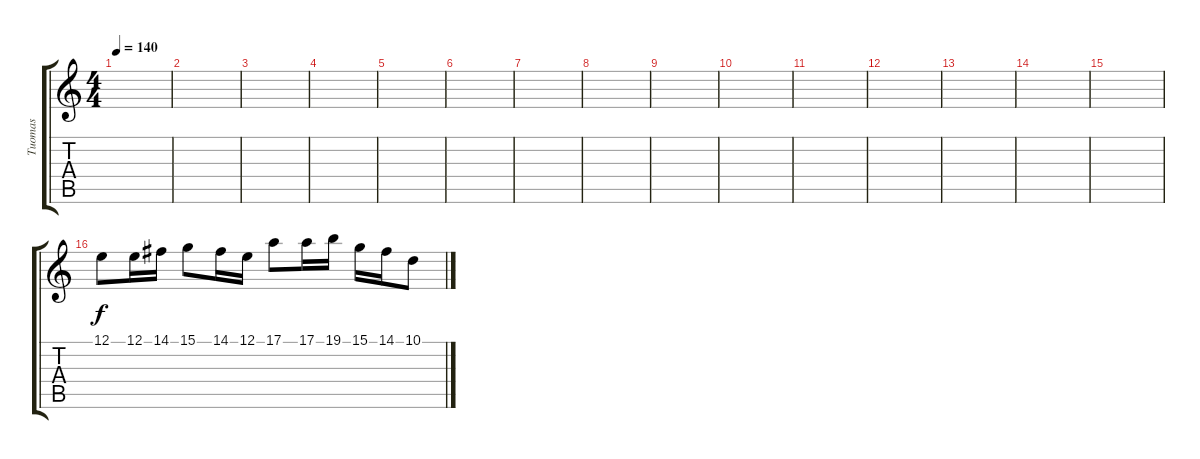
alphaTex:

\track ("Tuomas" "Tuomas") {instrument harpsichord}
\staff {score tabs}
\tuning (E4 B3 G3 D3 A2 E2) {hide}
\ts (4 4)
\tempo 140
\clef g2
\ks c
|
|
|
|
|
|
|
|
|
|
|
|
|
|
|
12.1.8{instrument flute} 12.1.16 14.1.16 15.1.8 14.1.16 12.1.16 17.1.8 17.1.16 19.1.16 15.1.16 14.1.16 10.1.8
